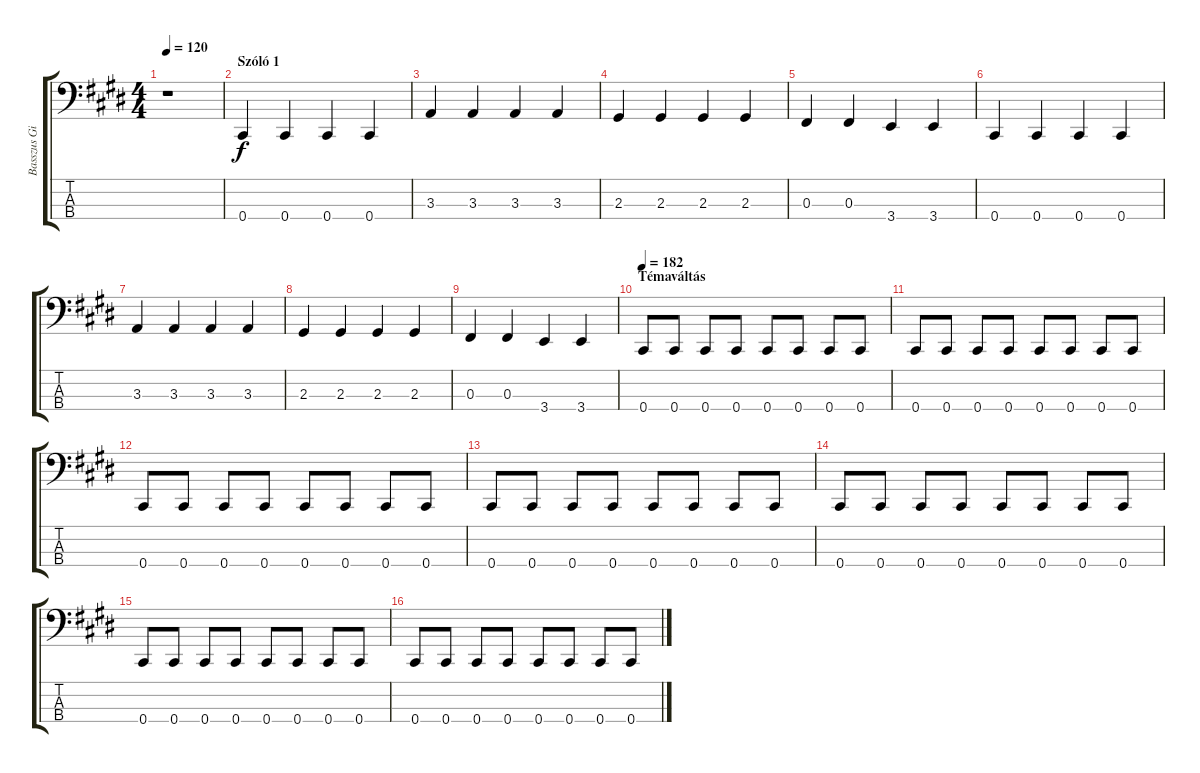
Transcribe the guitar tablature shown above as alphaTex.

\track ("Basszus Gitár" "Basszus Gi") {instrument electricbassfinger}
\staff {score tabs}
\tuning (E2 B1 Gb1 Db1) {hide}
\ts (4 4)
\tempo 120
\clef f4
\ks c#minor
r.1{dy f} |
\section ("" "Szóló 1")
0.4.4 0.4.4 0.4.4 0.4.4 |
3.3.4 3.3.4 3.3.4 3.3.4 |
2.3.4 2.3.4 2.3.4 2.3.4 |
0.3.4 0.3.4 3.4.4 3.4.4 |
0.4.4 0.4.4 0.4.4 0.4.4 |
3.3.4 3.3.4 3.3.4 3.3.4 |
2.3.4 2.3.4 2.3.4 2.3.4 |
0.3.4 0.3.4 3.4.4 3.4.4 |
\section ("" "Témaváltás")
\tempo 182
0.4.8 0.4.8 0.4.8 0.4.8 0.4.8 0.4.8 0.4.8 0.4.8 |
0.4.8 0.4.8 0.4.8 0.4.8 0.4.8 0.4.8 0.4.8 0.4.8 |
0.4.8 0.4.8 0.4.8 0.4.8 0.4.8 0.4.8 0.4.8 0.4.8 |
0.4.8 0.4.8 0.4.8 0.4.8 0.4.8 0.4.8 0.4.8 0.4.8 |
0.4.8 0.4.8 0.4.8 0.4.8 0.4.8 0.4.8 0.4.8 0.4.8 |
0.4.8 0.4.8 0.4.8 0.4.8 0.4.8 0.4.8 0.4.8 0.4.8 |
0.4.8 0.4.8 0.4.8 0.4.8 0.4.8 0.4.8 0.4.8 0.4.8
